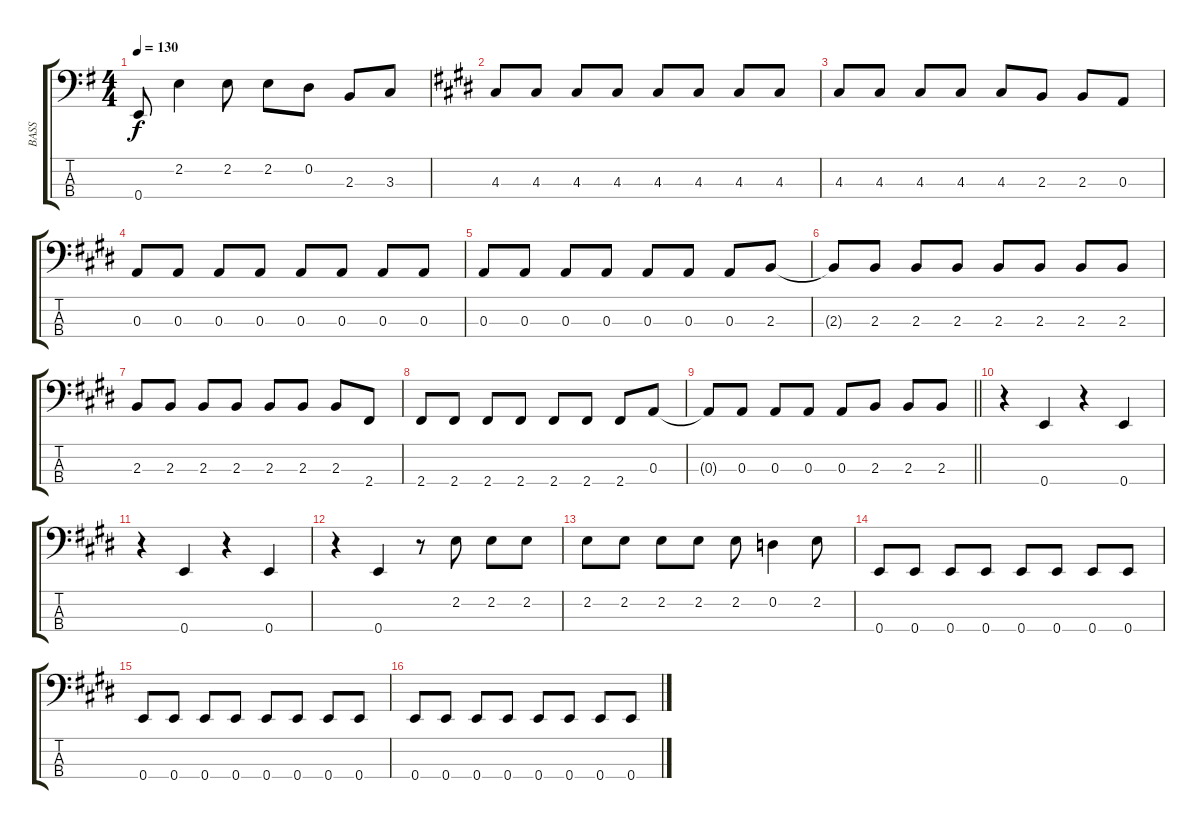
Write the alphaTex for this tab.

\track ("BASS" "BASS") {instrument electricbassfinger}
\staff {score tabs}
\tuning (G2 D2 A1 E1) {hide}
\ts (4 4)
\tempo 130
\clef f4
\ks eminor
0.4.8{dy f} 2.2.4 2.2.8 2.2.8 0.2.8 2.3.8 3.3.8 |
\ks e
4.3.8 4.3.8 4.3.8 4.3.8 4.3.8 4.3.8 4.3.8 4.3.8 |
4.3.8 4.3.8 4.3.8 4.3.8 4.3.8 2.3.8 2.3.8 0.3.8 |
0.3.8 0.3.8 0.3.8 0.3.8 0.3.8 0.3.8 0.3.8 0.3.8 |
0.3.8 0.3.8 0.3.8 0.3.8 0.3.8 0.3.8 0.3.8 2.3.8 |
2.3{t}.8 2.3.8 2.3.8 2.3.8 2.3.8 2.3.8 2.3.8 2.3.8 |
2.3.8 2.3.8 2.3.8 2.3.8 2.3.8 2.3.8 2.3.8 2.4.8 |
2.4.8 2.4.8 2.4.8 2.4.8 2.4.8 2.4.8 2.4.8 0.3.8 |
\barLineRight lightlight
0.3{t}.8 0.3.8 0.3.8 0.3.8 0.3.8 2.3.8 2.3.8 2.3.8 |
r.4 0.4.4 r.4 0.4.4 |
r.4 0.4.4 r.4 0.4.4 |
r.4 0.4.4 r.8 2.2.8 2.2.8 2.2.8 |
2.2.8 2.2.8 2.2.8 2.2.8 2.2.8 0.2.4 2.2.8 |
0.4.8 0.4.8 0.4.8 0.4.8 0.4.8 0.4.8 0.4.8 0.4.8 |
0.4.8 0.4.8 0.4.8 0.4.8 0.4.8 0.4.8 0.4.8 0.4.8 |
0.4.8 0.4.8 0.4.8 0.4.8 0.4.8 0.4.8 0.4.8 0.4.8
